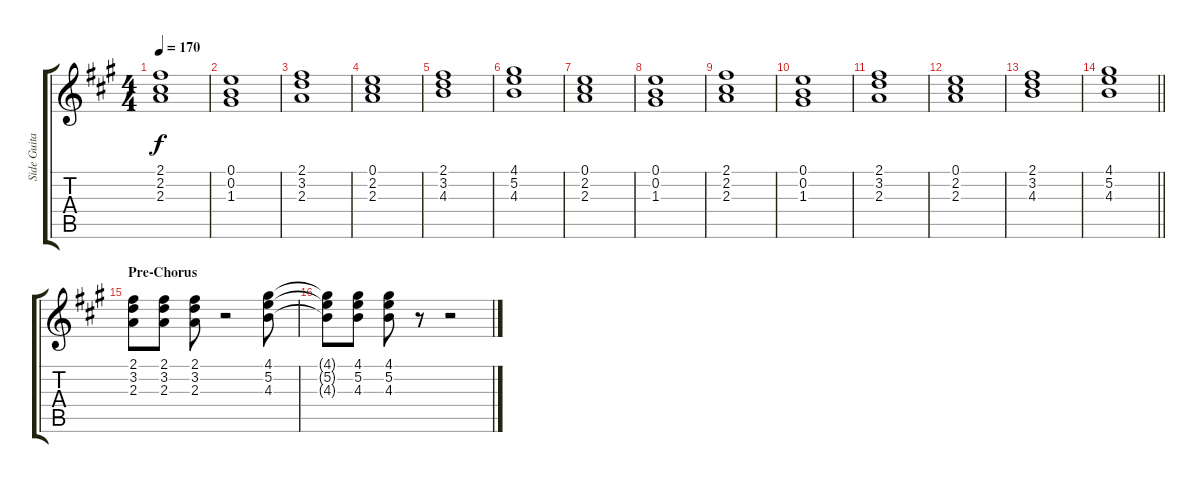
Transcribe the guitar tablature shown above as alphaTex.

\track ("Side Guitar" "Side Guita") {instrument distortionguitar}
\staff {score tabs}
\tuning (E4 B3 G3 D3 A2 E2) {hide}
\ts (4 4)
\tempo 170
\clef g2
\ks a
(2.1 2.2 2.3).1{dy f} |
(0.1 0.2 1.3).1 |
(2.1 3.2 2.3).1 |
(0.1 2.2 2.3).1 |
(2.1 3.2 4.3).1 |
(4.1 5.2 4.3).1 |
(0.1 2.2 2.3).1 |
(0.1 0.2 1.3).1 |
(2.1 2.2 2.3).1 |
(0.1 0.2 1.3).1 |
(2.1 3.2 2.3).1 |
(0.1 2.2 2.3).1 |
(2.1 3.2 4.3).1 |
\barLineRight lightlight
(4.1 5.2 4.3).1 |
\section ("" "Pre-Chorus")
(2.1 3.2 2.3).8 (2.1 3.2 2.3).8 (2.1 3.2 2.3).8 r.2 (4.1 5.2 4.3).8 |
(4.1{t} 5.2{t} 4.3{t}).8 (4.1 5.2 4.3).8 (4.1 5.2 4.3).8 r.8 r.2
